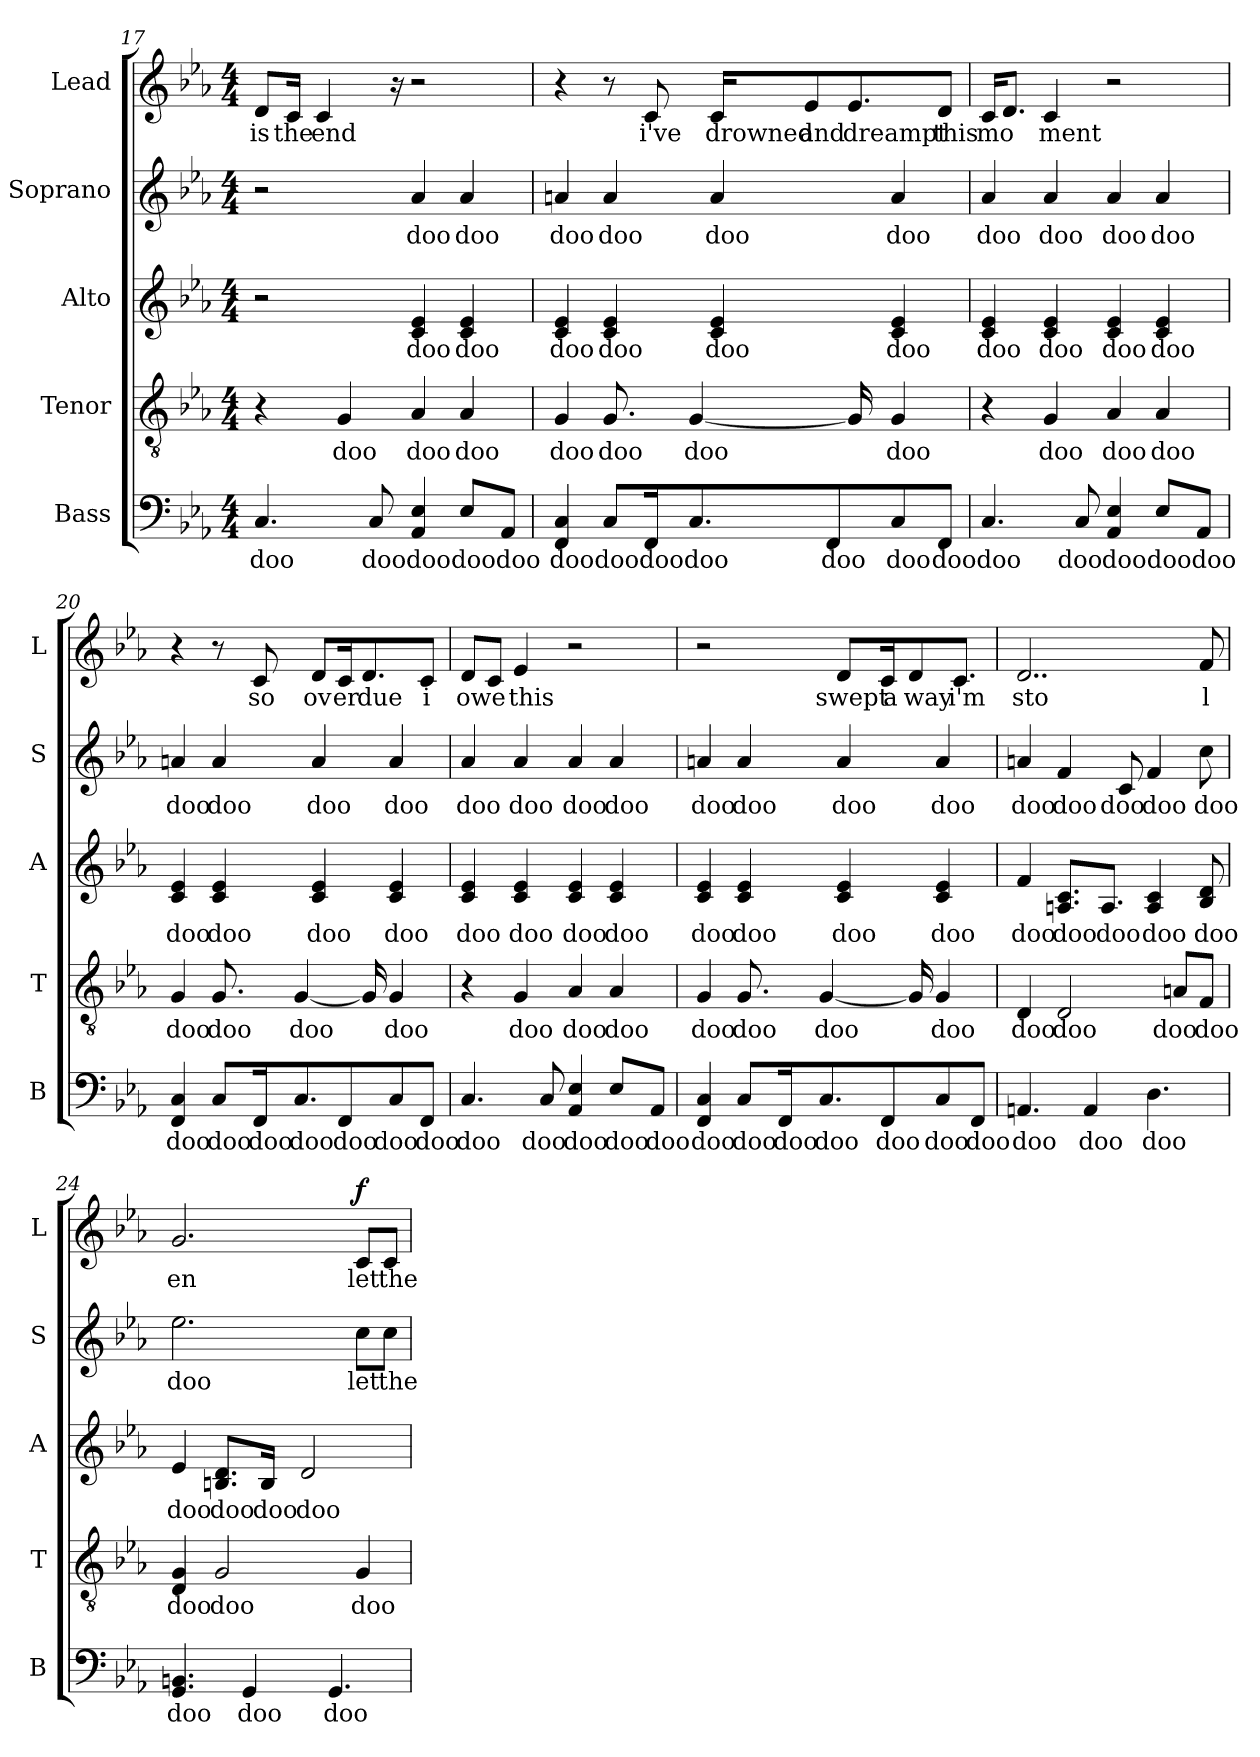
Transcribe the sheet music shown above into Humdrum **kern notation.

**kern	**text	**kern	**text	**kern	**text	**kern	**text	**kern	**text	**dynam
*part5	*part5	*part4	*part4	*part3	*part3	*part2	*part2	*part1	*part1	*part1
*staff5	*staff5	*staff4	*staff4	*staff3	*staff3	*staff2	*staff2	*staff1	*staff1	*staff1
*I"Bass	*	*I"Tenor	*	*I"Alto	*	*I"Soprano	*	*I"Lead	*	*
*I'B	*	*I'T	*	*I'A	*	*I'S	*	*I'L	*	*
!!LO:PB:g=z
*clefF4	*	*clefGv2	*	*clefG2	*	*clefG2	*	*clefG2	*	*
*k[b-e-a-]	*	*k[b-e-a-]	*	*k[b-e-a-]	*	*k[b-e-a-]	*	*k[b-e-a-]	*	*
*M4/4	*	*M4/4	*	*M4/4	*	*M4/4	*	*M4/4	*	*
=17	=17	=17	=17	=17	=17	=17	=17	=17	=17	=17
!	!LO:LY:b	!	!	!	!	!	!	!	!LO:LY:b	!
4.C/	doo	4r	.	2r	.	2r	.	8d/L	is	.
!	!	!	!	!	!	!	!	!	!LO:LY:b	!
.	.	.	.	.	.	.	.	16c/Jk	the	.
!	!	!	!	!	!	!	!	!	!LO:LY:b	!
.	.	.	.	.	.	.	.	4c/	end	.
!	!	!	!LO:LY:b	!	!	!	!	!	!	!
.	.	4G/	doo	.	.	.	.	.	.	.
!	!LO:LY:b	!	!	!	!	!	!	!	!	!
8C/	doo	.	.	.	.	.	.	.	.	.
.	.	.	.	.	.	.	.	16r	.	.
!	!LO:LY:b	!	!LO:LY:b	!	!LO:LY:b	!	!LO:LY:b	!	!	!
4AA-/ 4E-/	doo	4A-/	doo	4c/ 4e-/	doo	4a-/	doo	2r	.	.
!	!LO:LY:b	!	!LO:LY:b	!	!LO:LY:b	!	!LO:LY:b	!	!	!
8E-/L	doo	4A-/	doo	4c/ 4e-/	doo	4a-/	doo	.	.	.
!	!LO:LY:b	!	!	!	!	!	!	!	!	!
8AA-/J	doo	.	.	.	.	.	.	.	.	.
=18	=18	=18	=18	=18	=18	=18	=18	=18	=18	=18
!	!LO:LY:b	!	!LO:LY:b	!	!LO:LY:b	!	!LO:LY:b	!	!	!
4FF/ 4C/	doo	4G/	doo	4c/ 4e-/	doo	4an/	doo	4r	.	.
!	!LO:LY:b	!	!LO:LY:b	!	!LO:LY:b	!	!LO:LY:b	!	!	!
8C/L	doo	8.G/	doo	4c/ 4e-/	doo	4a/	doo	8r	.	.
!	!LO:LY:b	!	!	!	!	!	!	!	!LO:LY:b	!
16FF/K	doo	.	.	.	.	.	.	8c/	i've	.
!	!LO:LY:b	!	!LO:LY:b	!	!	!	!	!	!	!
8.C/	doo	[4G/	doo	.	.	.	.	.	.	.
!	!	!	!	!	!LO:LY:b	!	!LO:LY:b	!	!LO:LY:b	!
.	.	.	.	4c/ 4e-/	doo	4a/	doo	16c/KL	drowned	.
!	!	!	!	!	!	!	!	!	!LO:LY:b	!
.	.	.	.	.	.	.	.	8e-/	and	.
!	!LO:LY:b	!	!	!	!	!	!	!	!	!
8FF/	doo	.	.	.	.	.	.	.	.	.
!	!	!	!	!	!	!	!	!	!LO:LY:b	!
.	.	16G/]	.	.	.	.	.	8.e-/	dreampt	.
!	!LO:LY:b	!	!LO:LY:b	!	!LO:LY:b	!	!LO:LY:b	!	!	!
8C/	doo	4G/	doo	4c/ 4e-/	doo	4a/	doo	.	.	.
!	!LO:LY:b	!	!	!	!	!	!	!	!LO:LY:b	!
8FF/J	doo	.	.	.	.	.	.	8d/J	this	.
!!LO:LB:g=z
=19	=19	=19	=19	=19	=19	=19	=19	=19	=19	=19
!	!LO:LY:b	!	!	!	!LO:LY:b	!	!LO:LY:b	!	!LO:LY:b	!
4.C/	doo	4r	.	4c/ 4e-/	doo	4a-/	doo	16c/KL	mo	.
.	.	.	.	.	.	.	.	8.d/J	.	.
!	!	!	!LO:LY:b	!	!LO:LY:b	!	!LO:LY:b	!	!LO:LY:b	!
.	.	4G/	doo	4c/ 4e-/	doo	4a-/	doo	4c/	ment	.
!	!LO:LY:b	!	!	!	!	!	!	!	!	!
8C/	doo	.	.	.	.	.	.	.	.	.
!	!LO:LY:b	!	!LO:LY:b	!	!LO:LY:b	!	!LO:LY:b	!	!	!
4AA-/ 4E-/	doo	4A-/	doo	4c/ 4e-/	doo	4a-/	doo	2r	.	.
!	!LO:LY:b	!	!LO:LY:b	!	!LO:LY:b	!	!LO:LY:b	!	!	!
8E-/L	doo	4A-/	doo	4c/ 4e-/	doo	4a-/	doo	.	.	.
!	!LO:LY:b	!	!	!	!	!	!	!	!	!
8AA-/J	doo	.	.	.	.	.	.	.	.	.
=20	=20	=20	=20	=20	=20	=20	=20	=20	=20	=20
!	!LO:LY:b	!	!LO:LY:b	!	!LO:LY:b	!	!LO:LY:b	!	!	!
4FF/ 4C/	doo	4G/	doo	4c/ 4e-/	doo	4an/	doo	4r	.	.
!	!LO:LY:b	!	!LO:LY:b	!	!LO:LY:b	!	!LO:LY:b	!	!	!
8C/L	doo	8.G/	doo	4c/ 4e-/	doo	4a/	doo	8r	.	.
!	!LO:LY:b	!	!	!	!	!	!	!	!LO:LY:b	!
16FF/K	doo	.	.	.	.	.	.	8c/	so	.
!	!LO:LY:b	!	!LO:LY:b	!	!	!	!	!	!	!
8.C/	doo	[4G/	doo	.	.	.	.	.	.	.
!	!	!	!	!	!LO:LY:b	!	!LO:LY:b	!	!LO:LY:b	!
.	.	.	.	4c/ 4e-/	doo	4a/	doo	8d/L	ov	.
!	!LO:LY:b	!	!	!	!	!	!	!	!LO:LY:b	!
8FF/	doo	.	.	.	.	.	.	16c/K	er	.
!	!	!	!	!	!	!	!	!	!LO:LY:b	!
.	.	16G/]	.	.	.	.	.	8.d/	due	.
!	!LO:LY:b	!	!LO:LY:b	!	!LO:LY:b	!	!LO:LY:b	!	!	!
8C/	doo	4G/	doo	4c/ 4e-/	doo	4a/	doo	.	.	.
!	!LO:LY:b	!	!	!	!	!	!	!	!LO:LY:b	!
8FF/J	doo	.	.	.	.	.	.	8c/J	i	.
=21	=21	=21	=21	=21	=21	=21	=21	=21	=21	=21
!	!LO:LY:b	!	!	!	!LO:LY:b	!	!LO:LY:b	!	!LO:LY:b	!
4.C/	doo	4r	.	4c/ 4e-/	doo	4a-/	doo	8d/L	owe	.
.	.	.	.	.	.	.	.	8c/J	.	.
!	!	!	!LO:LY:b	!	!LO:LY:b	!	!LO:LY:b	!	!LO:LY:b	!
.	.	4G/	doo	4c/ 4e-/	doo	4a-/	doo	4e-/	this	.
!	!LO:LY:b	!	!	!	!	!	!	!	!	!
8C/	doo	.	.	.	.	.	.	.	.	.
!	!LO:LY:b	!	!LO:LY:b	!	!LO:LY:b	!	!LO:LY:b	!	!	!
4AA-/ 4E-/	doo	4A-/	doo	4c/ 4e-/	doo	4a-/	doo	2r	.	.
!	!LO:LY:b	!	!LO:LY:b	!	!LO:LY:b	!	!LO:LY:b	!	!	!
8E-/L	doo	4A-/	doo	4c/ 4e-/	doo	4a-/	doo	.	.	.
!	!LO:LY:b	!	!	!	!	!	!	!	!	!
8AA-/J	doo	.	.	.	.	.	.	.	.	.
!!LO:PB:g=z
=22	=22	=22	=22	=22	=22	=22	=22	=22	=22	=22
!	!LO:LY:b	!	!LO:LY:b	!	!LO:LY:b	!	!LO:LY:b	!	!	!
4FF/ 4C/	doo	4G/	doo	4c/ 4e-/	doo	4an/	doo	2r	.	.
!	!LO:LY:b	!	!LO:LY:b	!	!LO:LY:b	!	!LO:LY:b	!	!	!
8C/L	doo	8.G/	doo	4c/ 4e-/	doo	4a/	doo	.	.	.
!	!LO:LY:b	!	!	!	!	!	!	!	!	!
16FF/K	doo	.	.	.	.	.	.	.	.	.
!	!LO:LY:b	!	!LO:LY:b	!	!	!	!	!	!	!
8.C/	doo	[4G/	doo	.	.	.	.	.	.	.
!	!	!	!	!	!LO:LY:b	!	!LO:LY:b	!	!LO:LY:b	!
.	.	.	.	4c/ 4e-/	doo	4a/	doo	8d/L	swept	.
!	!LO:LY:b	!	!	!	!	!	!	!	!LO:LY:b	!
8FF/	doo	.	.	.	.	.	.	16c/K	a	.
!	!	!	!	!	!	!	!	!	!LO:LY:b	!
.	.	16G/]	.	.	.	.	.	8d/	way	.
!	!LO:LY:b	!	!LO:LY:b	!	!LO:LY:b	!	!LO:LY:b	!	!	!
8C/	doo	4G/	doo	4c/ 4e-/	doo	4a/	doo	.	.	.
!	!	!	!	!	!	!	!	!	!LO:LY:b	!
.	.	.	.	.	.	.	.	8.c/J	i'm	.
!	!LO:LY:b	!	!	!	!	!	!	!	!	!
8FF/J	doo	.	.	.	.	.	.	.	.	.
=23	=23	=23	=23	=23	=23	=23	=23	=23	=23	=23
!	!LO:LY:b	!	!LO:LY:b	!	!LO:LY:b	!	!LO:LY:b	!	!LO:LY:b	!
4.AAn/	doo	4D/	doo	4f/	doo	4an/	doo	2..d/	sto	.
!	!	!	!LO:LY:b	!	!LO:LY:b	!	!LO:LY:b	!	!	!
.	.	2D/	doo	8.An/ 8.c/L	doo	4f/	doo	.	.	.
!	!LO:LY:b	!	!	!	!	!	!	!	!	!
4AA/	doo	.	.	.	.	.	.	.	.	.
!	!	!	!	!	!LO:LY:b	!	!	!	!	!
.	.	.	.	8.A/J	doo	.	.	.	.	.
!	!	!	!	!	!	!	!LO:LY:b	!	!	!
.	.	.	.	.	.	8c/	doo	.	.	.
!	!LO:LY:b	!	!	!	!LO:LY:b	!	!LO:LY:b	!	!	!
4.D\	doo	.	.	4A/ 4c/	doo	4f/	doo	.	.	.
!	!	!	!LO:LY:b	!	!	!	!	!	!	!
.	.	8An/L	doo	.	.	.	.	.	.	.
!	!	!	!LO:LY:b	!	!LO:LY:b	!	!LO:LY:b	!	!LO:LY:b	!
.	.	8F/J	doo	8B-/ 8d/	doo	8cc\	doo	8f/	l	.
=24	=24	=24	=24	=24	=24	=24	=24	=24	=24	=24
!	!LO:LY:b	!	!LO:LY:b	!	!LO:LY:b	!	!LO:LY:b	!	!LO:LY:b	!
4.GG/ 4.BBn/	doo	4D/ 4G/	doo	4e-/	doo	2.ee-\	doo	2.g/	en	.
!	!	!	!LO:LY:b	!	!LO:LY:b	!	!	!	!	!
.	.	2G/	doo	8.Bn/ 8.d/L	doo	.	.	.	.	.
!	!LO:LY:b	!	!	!	!	!	!	!	!	!
4GG/	doo	.	.	.	.	.	.	.	.	.
!	!	!	!	!	!LO:LY:b	!	!	!	!	!
.	.	.	.	16B/Jk	doo	.	.	.	.	.
!	!	!	!	!	!LO:LY:b	!	!	!	!	!
.	.	.	.	2d/	doo	.	.	.	.	.
!	!LO:LY:b	!	!	!	!	!	!	!	!	!
4.GG/	doo	.	.	.	.	.	.	.	.	.
!	!	!	!LO:LY:b	!	!	!	!LO:LY:b	!	!LO:LY:b	!LO:DY:a
.	.	4G/	doo	.	.	8cc\L	let	8c/L	let	f
!	!	!	!	!	!	!	!LO:LY:b	!	!LO:LY:b	!
.	.	.	.	.	.	8cc\J	the	8c/J	the	.
=	=	=	=	=	=	=	=	=	=	=
*-	*-	*-	*-	*-	*-	*-	*-	*-	*-	*-
